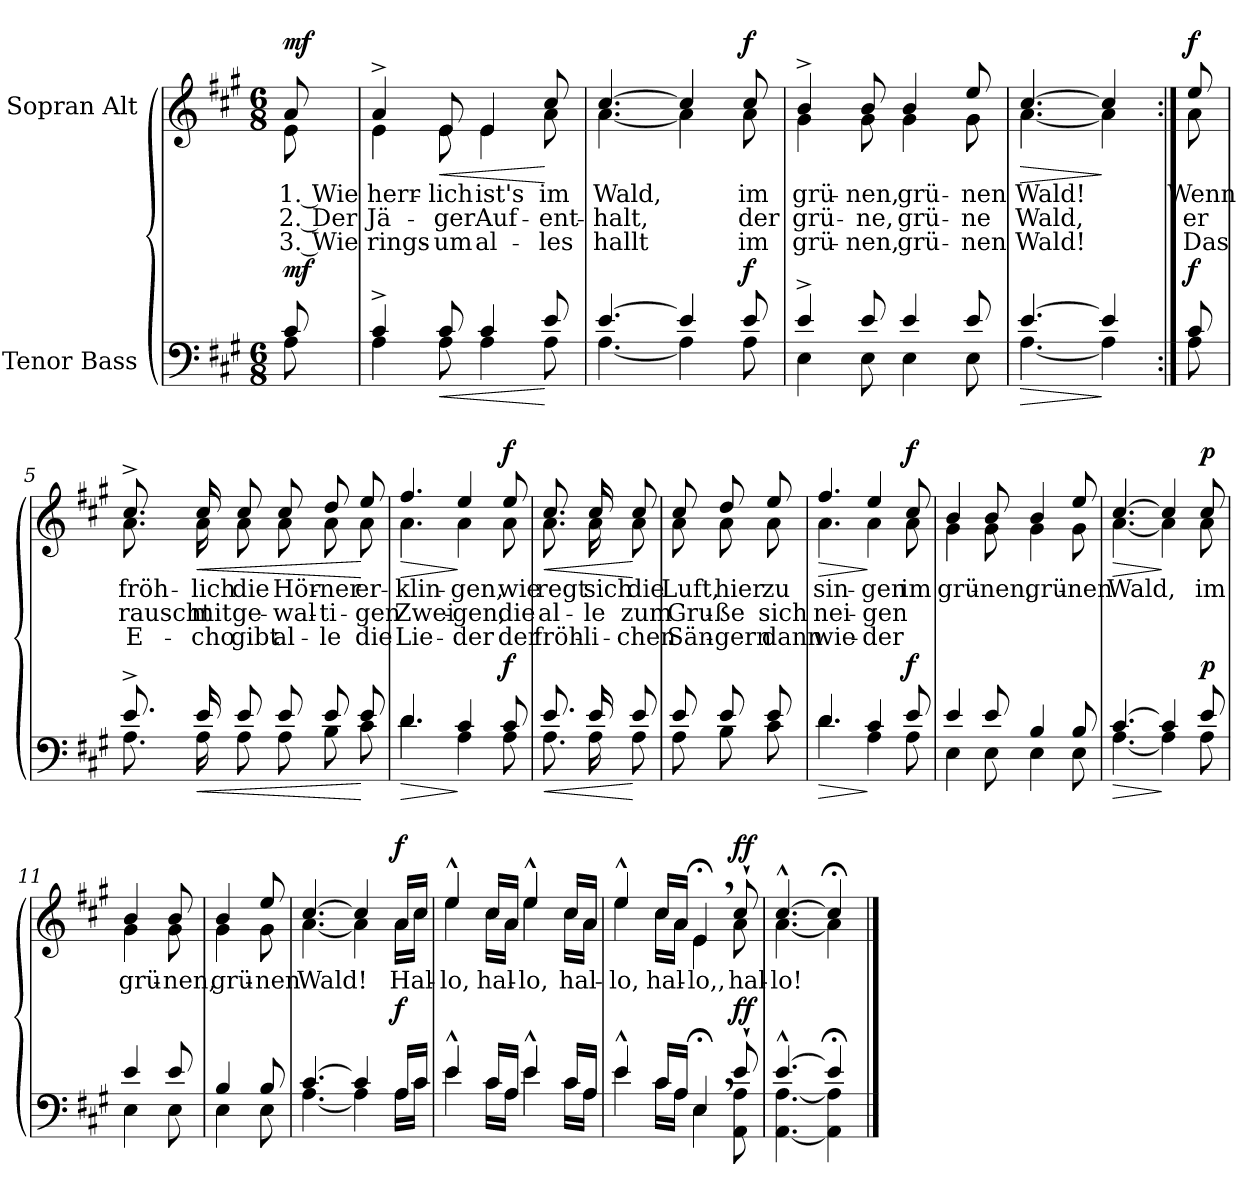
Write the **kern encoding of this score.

**kern	**dynam	**kern	**text	**text	**text	**dynam
*part2	*part2	*part1	*part1	*part1	*part1	*part1
*staff2	*staff2	*staff1	*staff1	*staff1	*staff1	*staff1
*I"Tenor Bass	*	*I"Sopran Alt	*	*	*	*
*clefF4	*	*clefG2	*	*	*	*
*k[f#c#g#]	*	*k[f#c#g#]	*	*	*	*
*M6/8	*	*M6/8	*	*	*	*
=	=	=	=	=	=	=
*^	*	*	*	*	*	*
!	!	!	!LO:TX:a:Bi:t=Soli, Wiederholung Chor	!	!	!	!
!	!	!	!LO:TX:a:B:t=Frisch und lebhaft	!	!	!	!
!	!	!LO:DY:a	!	!LO:LY:b	!LO:LY:b	!LO:LY:b	!LO:DY:a
*	*	*	*^	*	*	*	*
8c#/	8A\	mf	8a/	8e\	1. Wie	2. Der	3. Wie	mf
=1	=1	=1	=1	=1	=1	=1	=1	=1
!	!	!	!	!	!LO:LY:b	!LO:LY:b	!LO:LY:b	!
4c#^/	4A\	.	4a^/	4e\	herr-	Jä-	rings-	.
!	!	!LO:HP:b	!	!	!LO:LY:b	!LO:LY:b	!LO:LY:b	!LO:HP:b
8c#/	8A\	<	8e/	8e\	-lich	-ger	-um	<
!	!	!	!	!	!LO:LY:b	!LO:LY:b	!LO:LY:b	!
4c#/	4A\	.	4e/	4e\	ist's	Auf-	al-	.
!	!	!	!	!	!LO:LY:b	!LO:LY:b	!LO:LY:b	!
8e/	8A\	[	8cc#/	8a\	im	-ent-	-les	[
=2	=2	=2	=2	=2	=2	=2	=2	=2
!	!	!	!	!	!LO:LY:b	!LO:LY:b	!LO:LY:b	!
[4.e/	[4.A\	.	[4.cc#/	[4.a\	Wald,	-halt,	hallt	.
4e/]	4A\]	.	4cc#/]	4a\]	.	.	.	.
!	!	!LO:DY:a	!	!	!LO:LY:b	!LO:LY:b	!LO:LY:b	!LO:DY:a
8e/	8A\	f	8cc#/	8a\	im	der	im	f
=3	=3	=3	=3	=3	=3	=3	=3	=3
!	!	!	!	!	!LO:LY:b	!LO:LY:b	!LO:LY:b	!
4e^/	4E\	.	4b^/	4g#\	grü-	grü-	grü-	.
!	!	!	!	!	!LO:LY:b	!LO:LY:b	!LO:LY:b	!
8e/	8E\	.	8b/	8g#\	-nen,	-ne,	-nen,	.
!	!	!	!	!	!LO:LY:b	!LO:LY:b	!LO:LY:b	!
4e/	4E\	.	4b/	4g#\	grü-	grü-	grü-	.
!	!	!	!	!	!LO:LY:b	!LO:LY:b	!LO:LY:b	!
8e/	8E\	.	8ee/	8g#\	-nen	-ne	-nen	.
=4	=4	=4	=4	=4	=4	=4	=4	=4
!	!	!LO:HP:b	!	!	!LO:LY:b	!LO:LY:b	!LO:LY:b	!LO:HP:b
[4.e/	[4.A\	>	[4.cc#/	[4.a\	Wald!	Wald,	Wald!	>
4e/]	4A\]	]	4cc#/]	4a\]	.	.	.	]
!!LO:LB:g=z	!!
=4X1:|!	=4X1:|!	=4X1:|!	=4X1:|!	=4X1:|!	=4X1:|!	=4X1:|!	=4X1:|!	=4X1:|!
!	!	!LO:DY:a	!	!	!LO:LY:b	!LO:LY:b	!LO:LY:b	!LO:DY:a
8c#/	8A\	f	8ee/	8a\	Wenn	er	Das	f
=5	=5	=5	=5	=5	=5	=5	=5	=5
!	!	!	!	!	!LO:LY:b	!LO:LY:b	!LO:LY:b	!
8.e^/	8.A\	.	8.cc#^/	8.a\	fröh-	rauscht	E-	.
!	!	!LO:HP:b	!	!	!LO:LY:b	!LO:LY:b	!LO:LY:b	!LO:HP:b
16e/	16A\	<	16cc#/	16a\	-lich	mit	-cho	<
!	!	!	!	!	!LO:LY:b	!LO:LY:b	!LO:LY:b	!
8e/	8A\	.	8cc#/	8a\	die	ge-	gibt	.
!	!	!	!	!	!LO:LY:b	!LO:LY:b	!LO:LY:b	!
8e/	8A\	.	8cc#/	8a\	Hör-	-wal-	al-	.
!	!	!	!	!	!LO:LY:b	!LO:LY:b	!LO:LY:b	!
8e/	8B\	.	8dd/	8a\	-ner	-ti-	-le	.
!	!	!	!	!	!LO:LY:b	!LO:LY:b	!LO:LY:b	!
8e/	8c#\	[	8ee/	8a\	er-	-gen	die	[
=6	=6	=6	=6	=6	=6	=6	=6	=6
!	!	!LO:HP:b	!	!	!LO:LY:b	!LO:LY:b	!LO:LY:b	!LO:HP:b
4.d/	4.d\	>	4.ff#/	4.a\	-klin-	Zwei-	Lie-	>
!	!	!	!	!	!LO:LY:b	!LO:LY:b	!LO:LY:b	!
4c#/	4A\	]	4ee/	4a\	-gen,	-gen,	-der	]
!	!	!LO:DY:a	!	!	!LO:LY:b	!LO:LY:b	!LO:LY:b	!LO:DY:a
8c#/	8A\	f	8ee/	8a\	wie	die	der	f
=7	=7	=7	=7	=7	=7	=7	=7	=7
!	!	!LO:HP:b	!	!	!LO:LY:b	!LO:LY:b	!LO:LY:b	!LO:HP:b
8.e/	8.A\	<	8.cc#/	8.a\	regt	al-	fröh-	<
!	!	!	!	!	!LO:LY:b	!LO:LY:b	!LO:LY:b	!
16e/	16A\	.	16cc#/	16a\	sich	-le	-li-	.
!	!	!	!	!	!LO:LY:b	!LO:LY:b	!LO:LY:b	!
8e/	8A\	[	8cc#/	8a\	die	zum	-chen	[
!!LO:LB:g=z	!!
=7X2	=7X2	=7X2	=7X2	=7X2	=7X2	=7X2	=7X2	=7X2
!	!	!	!	!	!LO:LY:b	!LO:LY:b	!LO:LY:b	!
8e/	8A\	.	8cc#/	8a\	Luft,	Gru-	Sän-	.
!	!	!	!	!	!LO:LY:b	!LO:LY:b	!LO:LY:b	!
8e/	8B\	.	8dd/	8a\	hier	-ße	-gern	.
!	!	!	!	!	!LO:LY:b	!LO:LY:b	!LO:LY:b	!
8e/	8c#\	.	8ee/	8a\	zu	sich	dann	.
=8	=8	=8	=8	=8	=8	=8	=8	=8
!	!	!LO:HP:b	!	!	!LO:LY:b	!LO:LY:b	!LO:LY:b	!LO:HP:b
4.d/	4.d\	>	4.ff#/	4.a\	sin-	nei-	wie-	>
!	!	!	!	!	!LO:LY:b	!LO:LY:b	!LO:LY:b	!
4c#/	4A\	]	4ee/	4a\	-gen	-gen	-der	]
!	!	!LO:DY:a	!	!	!LO:LY:b	!	!	!LO:DY:a
8e/	8A\	f	8cc#/	8a\	im	.	.	f
=9	=9	=9	=9	=9	=9	=9	=9	=9
!	!	!	!	!	!LO:LY:b	!	!	!
4e/	4E\	.	4b/	4g#\	grü-	.	.	.
!	!	!	!	!	!LO:LY:b	!	!	!
8e/	8E\	.	8b/	8g#\	-nen,	.	.	.
!	!	!	!	!	!LO:LY:b	!	!	!
4B/	4E\	.	4b/	4g#\	grü-	.	.	.
!	!	!	!	!	!LO:LY:b	!	!	!
8B/	8E\	.	8ee/	8g#\	-nen	.	.	.
=10	=10	=10	=10	=10	=10	=10	=10	=10
!	!	!LO:HP:b	!	!	!LO:LY:b	!	!	!LO:HP:b
[4.c#/	[4.A\	>	[4.cc#/	[4.a\	Wald,	.	.	>
4c#/]	4A\]	]	4cc#/]	4a\]	.	.	.	]
!	!	!LO:DY:a	!	!	!LO:LY:b	!	!	!LO:DY:a
8e/	8A\	p	8cc#/	8a\	im	.	.	p
=11	=11	=11	=11	=11	=11	=11	=11	=11
!	!	!	!	!	!LO:LY:b	!	!	!
4e/	4E\	.	4b/	4g#\	grü-	.	.	.
!	!	!	!	!	!LO:LY:b	!	!	!
8e/	8E\	.	8b/	8g#\	-nen,	.	.	.
!!LO:LB:g=z	!!
=11X3	=11X3	=11X3	=11X3	=11X3	=11X3	=11X3	=11X3	=11X3
!	!	!	!	!	!LO:LY:b	!	!	!
4B/	4E\	.	4b/	4g#\	grü-	.	.	.
!	!	!	!	!	!LO:LY:b	!	!	!
8B/	8E\	.	8ee/	8g#\	-nen	.	.	.
=12	=12	=12	=12	=12	=12	=12	=12	=12
!	!	!	!	!	!LO:LY:b	!	!	!
[4.c#/	[4.A\	.	[4.cc#/	[4.a\	Wald!	.	.	.
4c#/]	4A\]	.	4cc#/]	4a\]	.	.	.	.
!	!	!LO:DY:a	!	!	!LO:LY:b	!	!	!LO:DY:a
16A/LL	16A\LL	f	16a/LL	16a\LL	Hal-	.	.	f
16c#/JJ	16c#\JJ	.	16cc#/JJ	16cc#\JJ	.	.	.	.
=13	=13	=13	=13	=13	=13	=13	=13	=13
!	!	!	!	!	!LO:LY:b	!	!	!
4e^^/	4e\	.	4ee^^/	4ee\	-lo,	.	.	.
!	!	!	!	!	!LO:LY:b	!	!	!
16c#/LL	16c#\LL	.	16cc#/LL	16cc#\LL	hal-	.	.	.
16A/JJ	16A\JJ	.	16a/JJ	16a\JJ	.	.	.	.
!	!	!	!	!	!LO:LY:b	!	!	!
4e^^/	4e\	.	4ee^^/	4ee\	-lo,	.	.	.
!	!	!	!	!	!LO:LY:b	!	!	!
16c#/LL	16c#\LL	.	16cc#/LL	16cc#\LL	hal-	.	.	.
16A/JJ	16A\JJ	.	16a/JJ	16a\JJ	.	.	.	.
=14	=14	=14	=14	=14	=14	=14	=14	=14
!	!	!	!	!	!LO:LY:b	!	!	!
4e^^/	4e\	.	4ee^^/	4ee\	-lo,	.	.	.
!	!	!	!	!	!LO:LY:b	!	!	!
16c#/LL	16c#\LL	.	16cc#/LL	16cc#\LL	hal-	.	.	.
16A/JJ	16A\JJ	.	16a/JJ	16a\JJ	.	.	.	.
!	!	!	!	!	!LO:LY:b	!	!	!
4E;<,/	4E\	.	4e;<,/	4e\	-lo,,	.	.	.
!	!	!LO:DY:a	!	!	!LO:LY:b	!	!	!LO:DY:a
8e`/	8AA\ 8A\	ff	8cc#`/	8a\	hal-	.	.	ff
=15	=15	=15	=15	=15	=15	=15	=15	=15
!	!	!	!	!	!LO:LY:b	!	!	!
[4.e^^/	[4.AA\ [4.A\	.	[4.cc#^^/	[4.a\	-lo!	.	.	.
4e;</]	4AA\] 4A\]	.	4cc#;</]	4a\]	.	.	.	.
*v	*v	*	*	*	*	*	*	*
*	*	*v	*v	*	*	*	*
==	==	==	==	==	==	==
*-	*-	*-	*-	*-	*-	*-
